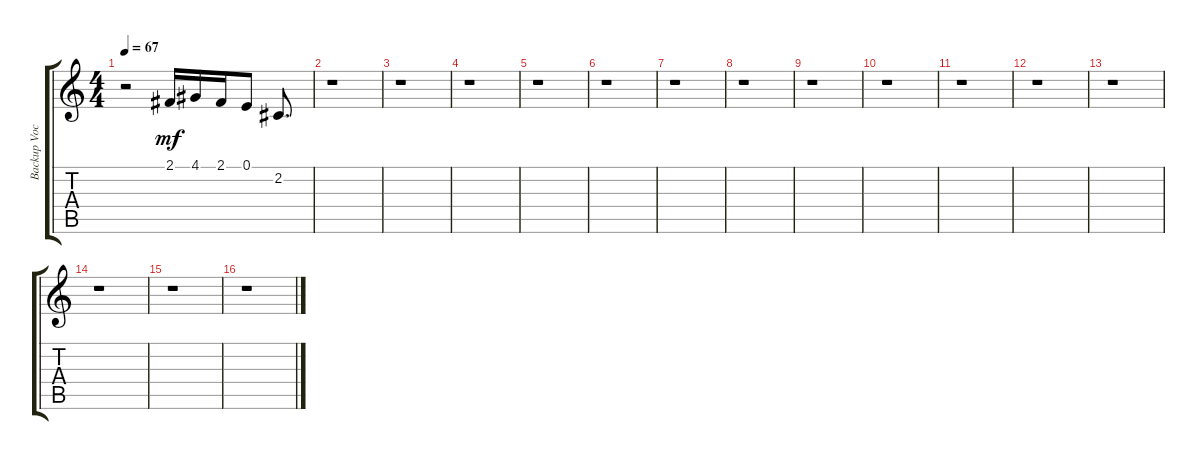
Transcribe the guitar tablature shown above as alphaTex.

\track ("Backup Vocal" "Backup Voc") {instrument choiraahs}
\staff {score tabs}
\tuning (E4 B3 G3 D3 A2 E2) {hide}
\ts (4 4)
\tempo 67
\clef g2
\ks c
r.2{dy mf} 2.1.16 4.1.16 2.1.16 0.1.8 2.2.8{d} |
r.1 |
r.1 |
r.1 |
r.1 |
r.1 |
r.1 |
r.1 |
r.1 |
r.1 |
r.1 |
r.1 |
r.1 |
r.1 |
r.1 |
r.1
